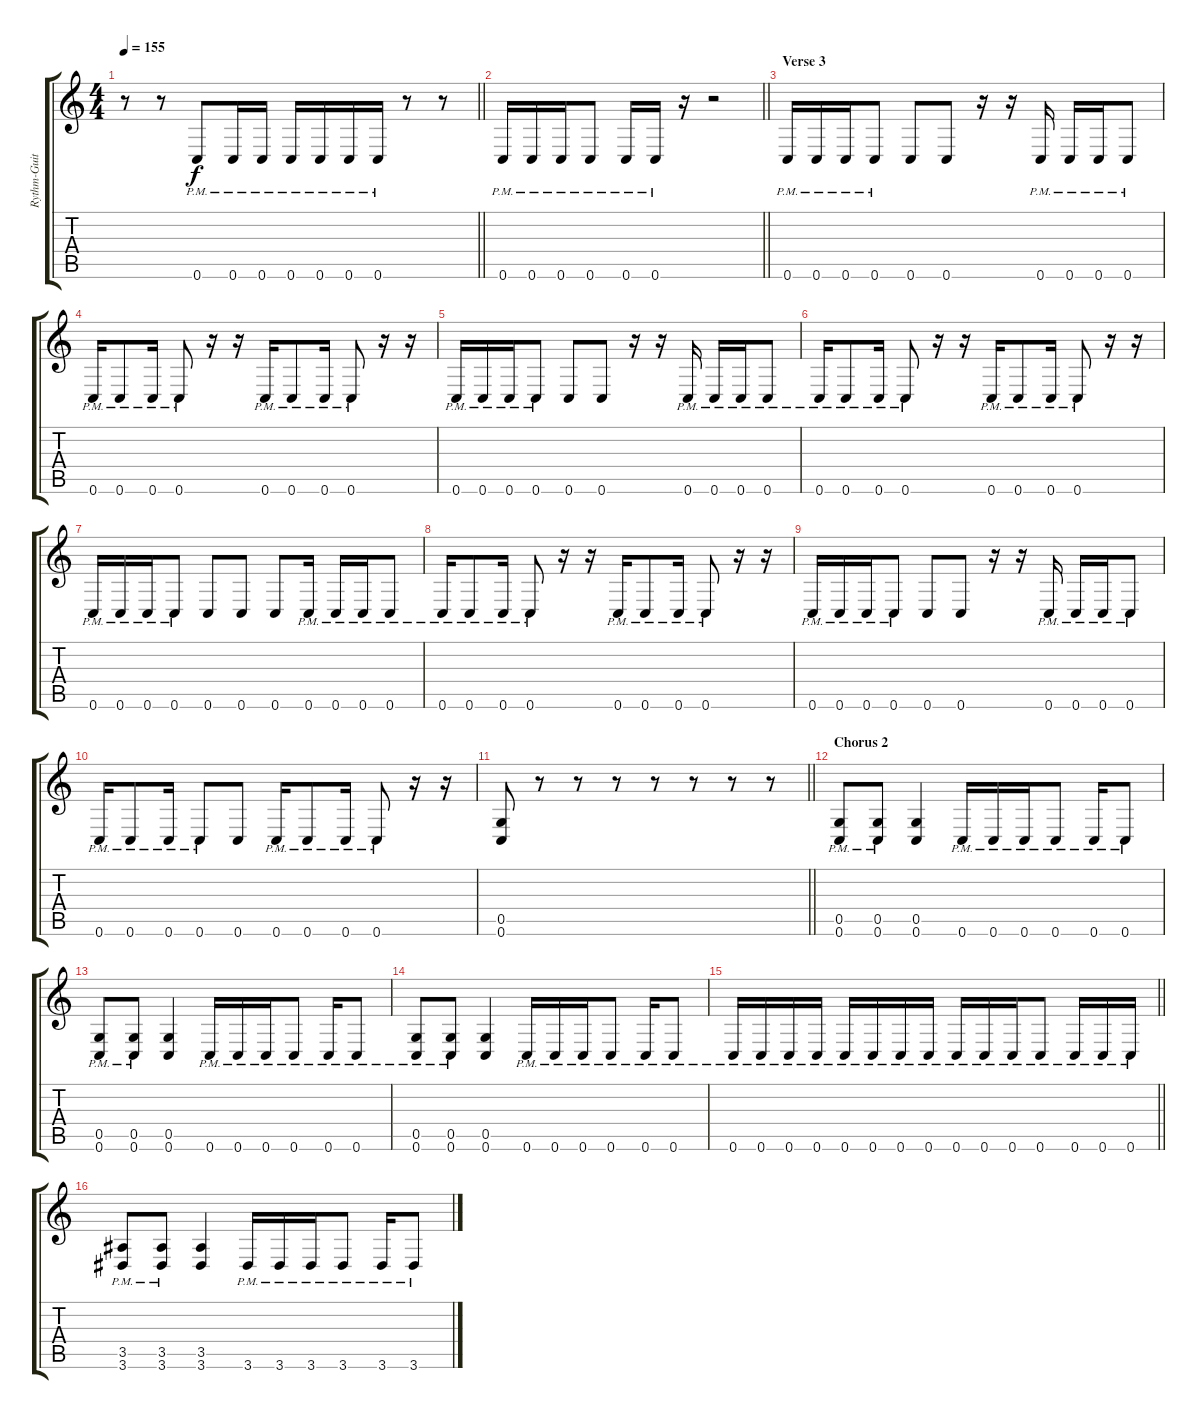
\track ("Rythm-Guitar 1" "Rythm-Guit") {instrument distortionguitar}
\staff {score tabs}
\tuning (D4 A3 F3 C3 G2 C2) {hide}
\ts (4 4)
\tempo 155
\clef g2
\barLineRight lightlight
\ks c
r.8{dy f} r.8 0.6{pm}.8 0.6{pm}.16 0.6{pm}.16 0.6{pm}.16 0.6{pm}.16 0.6{pm}.16 0.6{pm}.16 r.8 r.8 |
\section ("" "")
\barLineRight lightlight
0.6{pm}.16 0.6{pm}.16 0.6{pm}.16 0.6{pm}.8 0.6{pm}.16 0.6{pm}.16 r.16 r.2 |
\section ("" "Verse 3")
0.6{pm}.16 0.6{pm}.16 0.6{pm}.16 0.6{pm}.8 0.6.8 0.6.8 r.16 r.16 0.6{pm}.16 0.6{pm}.16 0.6{pm}.16 0.6{pm}.8 |
0.6{pm}.16 0.6{pm}.8 0.6{pm}.16 0.6{pm}.8 r.16 r.16 0.6{pm}.16 0.6{pm}.8 0.6{pm}.16 0.6{pm}.8 r.16 r.16 |
0.6{pm}.16 0.6{pm}.16 0.6{pm}.16 0.6{pm}.8 0.6.8 0.6.8 r.16 r.16 0.6{pm}.16 0.6{pm}.16 0.6{pm}.16 0.6{pm}.8 |
0.6{pm}.16 0.6{pm}.8 0.6{pm}.16 0.6{pm}.8 r.16 r.16 0.6{pm}.16 0.6{pm}.8 0.6{pm}.16 0.6{pm}.8 r.16 r.16 |
0.6{pm}.16 0.6{pm}.16 0.6{pm}.16 0.6{pm}.8 0.6.8 0.6.8 0.6.8 0.6{pm}.16 0.6{pm}.16 0.6{pm}.16 0.6{pm}.8 |
0.6{pm}.16 0.6{pm}.8 0.6{pm}.16 0.6{pm}.8 r.16 r.16 0.6{pm}.16 0.6{pm}.8 0.6{pm}.16 0.6{pm}.8 r.16 r.16 |
0.6{pm}.16 0.6{pm}.16 0.6{pm}.16 0.6{pm}.8 0.6.8 0.6.8 r.16 r.16 0.6{pm}.16 0.6{pm}.16 0.6{pm}.16 0.6{pm}.8 |
0.6{pm}.16 0.6{pm}.8 0.6{pm}.16 0.6{pm}.8 0.6.8 0.6{pm}.16 0.6{pm}.8 0.6{pm}.16 0.6{pm}.8 r.16 r.16 |
\barLineRight lightlight
(0.5 0.6).8 r.8 r.8 r.8 r.8 r.8 r.8 r.8 |
\section ("" "Chorus 2")
(0.5{pm} 0.6{pm}).8 (0.5{pm} 0.6{pm}).8 (0.5 0.6).4 0.6{pm}.16 0.6{pm}.16 0.6{pm}.16 0.6{pm}.8 0.6{pm}.16 0.6{pm}.8 |
(0.5{pm} 0.6{pm}).8 (0.5{pm} 0.6{pm}).8 (0.5 0.6).4 0.6{pm}.16 0.6{pm}.16 0.6{pm}.16 0.6{pm}.8 0.6{pm}.16 0.6{pm}.8 |
(0.5{pm} 0.6{pm}).8 (0.5{pm} 0.6{pm}).8 (0.5 0.6).4 0.6{pm}.16 0.6{pm}.16 0.6{pm}.16 0.6{pm}.8 0.6{pm}.16 0.6{pm}.8 |
\barLineRight lightlight
0.6{pm}.16 0.6{pm}.16 0.6{pm}.16 0.6{pm}.16 0.6{pm}.16 0.6{pm}.16 0.6{pm}.16 0.6{pm}.16 0.6{pm}.16 0.6{pm}.16 0.6{pm}.16 0.6{pm}.8 0.6{pm}.16 0.6{pm}.16 0.6{pm}.16 |
(3.5{pm} 3.6{pm}).8 (3.5{pm} 3.6{pm}).8 (3.5 3.6).4 3.6{pm}.16 3.6{pm}.16 3.6{pm}.16 3.6{pm}.8 3.6{pm}.16 3.6{pm}.8
